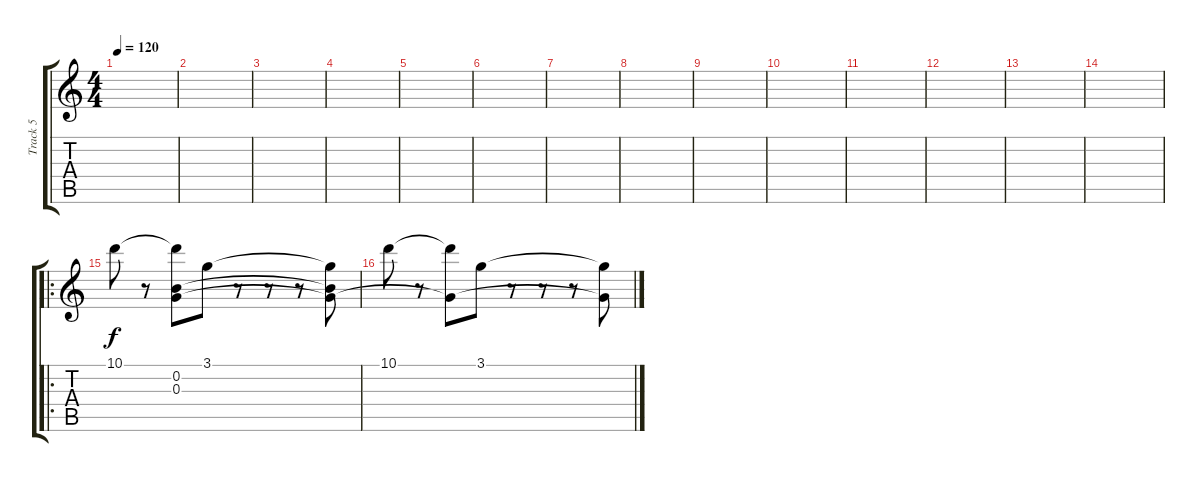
\track ("Track 5" "Track 5") {instrument electricguitarjazz}
\staff {score tabs}
\tuning (E4 B3 G3 D3 A2 E2) {hide}
\ts (4 4)
\tempo 120
\clef g2
\ks c
|
|
|
|
|
|
|
|
|
|
|
|
|
|
\ro
10.1.8 r.8 (10.1{t} 0.2 0.3).8 3.1.8 r.8 r.8 r.8 (3.1{t} 0.2{t} 0.3{t}).8 |
10.1.8 r.8 (10.1{t} 0.3{t}).8 3.1.8 r.8 r.8 r.8 (3.1{t} 0.3{t}).8
